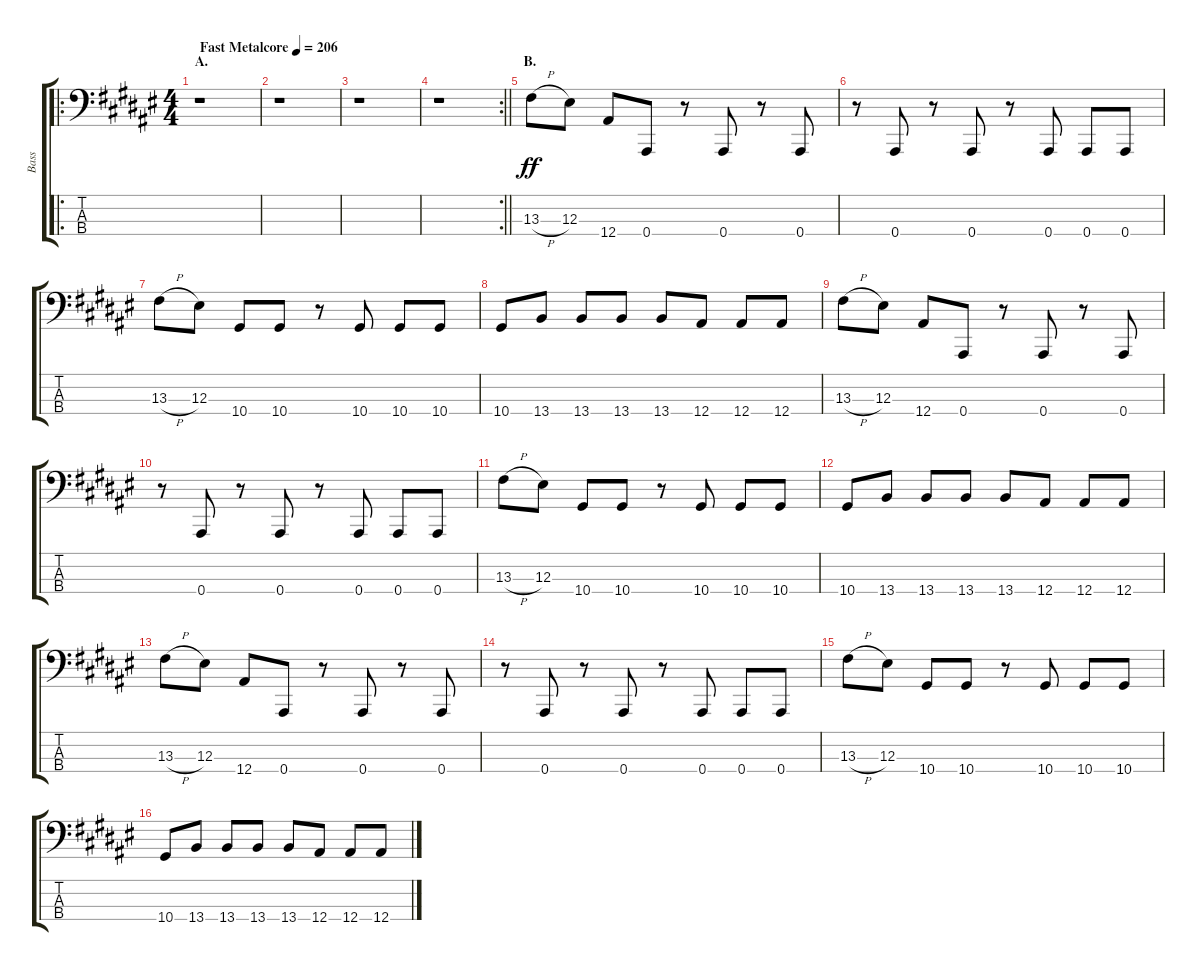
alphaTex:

\track ("Bass" "Bass") {instrument electricbasspick}
\staff {score tabs}
\tuning (Eb2 Bb1 F1 Bb0) {hide}
\ro
\ts (4 4)
\section ("" "A.")
\tempo (206 "Fast Metalcore")
\clef f4
\ks f#
r.1{dy ff instrument electricbasspick} |
r.1 |
r.1 |
\rc 2
\barLineRight lightlight
r.1 |
\section ("" "B.")
13.3{h}.8 12.3.8 12.4.8 0.4.8 r.8 0.4.8 r.8 0.4.8 |
r.8 0.4.8 r.8 0.4.8 r.8 0.4.8 0.4.8 0.4.8 |
13.3{h}.8 12.3.8 10.4.8 10.4.8 r.8 10.4.8 10.4.8 10.4.8 |
10.4.8 13.4.8 13.4.8 13.4.8 13.4.8 12.4.8 12.4.8 12.4.8 |
13.3{h}.8 12.3.8 12.4.8 0.4.8 r.8 0.4.8 r.8 0.4.8 |
r.8 0.4.8 r.8 0.4.8 r.8 0.4.8 0.4.8 0.4.8 |
13.3{h}.8 12.3.8 10.4.8 10.4.8 r.8 10.4.8 10.4.8 10.4.8 |
10.4.8 13.4.8 13.4.8 13.4.8 13.4.8 12.4.8 12.4.8 12.4.8 |
13.3{h}.8 12.3.8 12.4.8 0.4.8 r.8 0.4.8 r.8 0.4.8 |
r.8 0.4.8 r.8 0.4.8 r.8 0.4.8 0.4.8 0.4.8 |
13.3{h}.8 12.3.8 10.4.8 10.4.8 r.8 10.4.8 10.4.8 10.4.8 |
10.4.8 13.4.8 13.4.8 13.4.8 13.4.8 12.4.8 12.4.8 12.4.8
